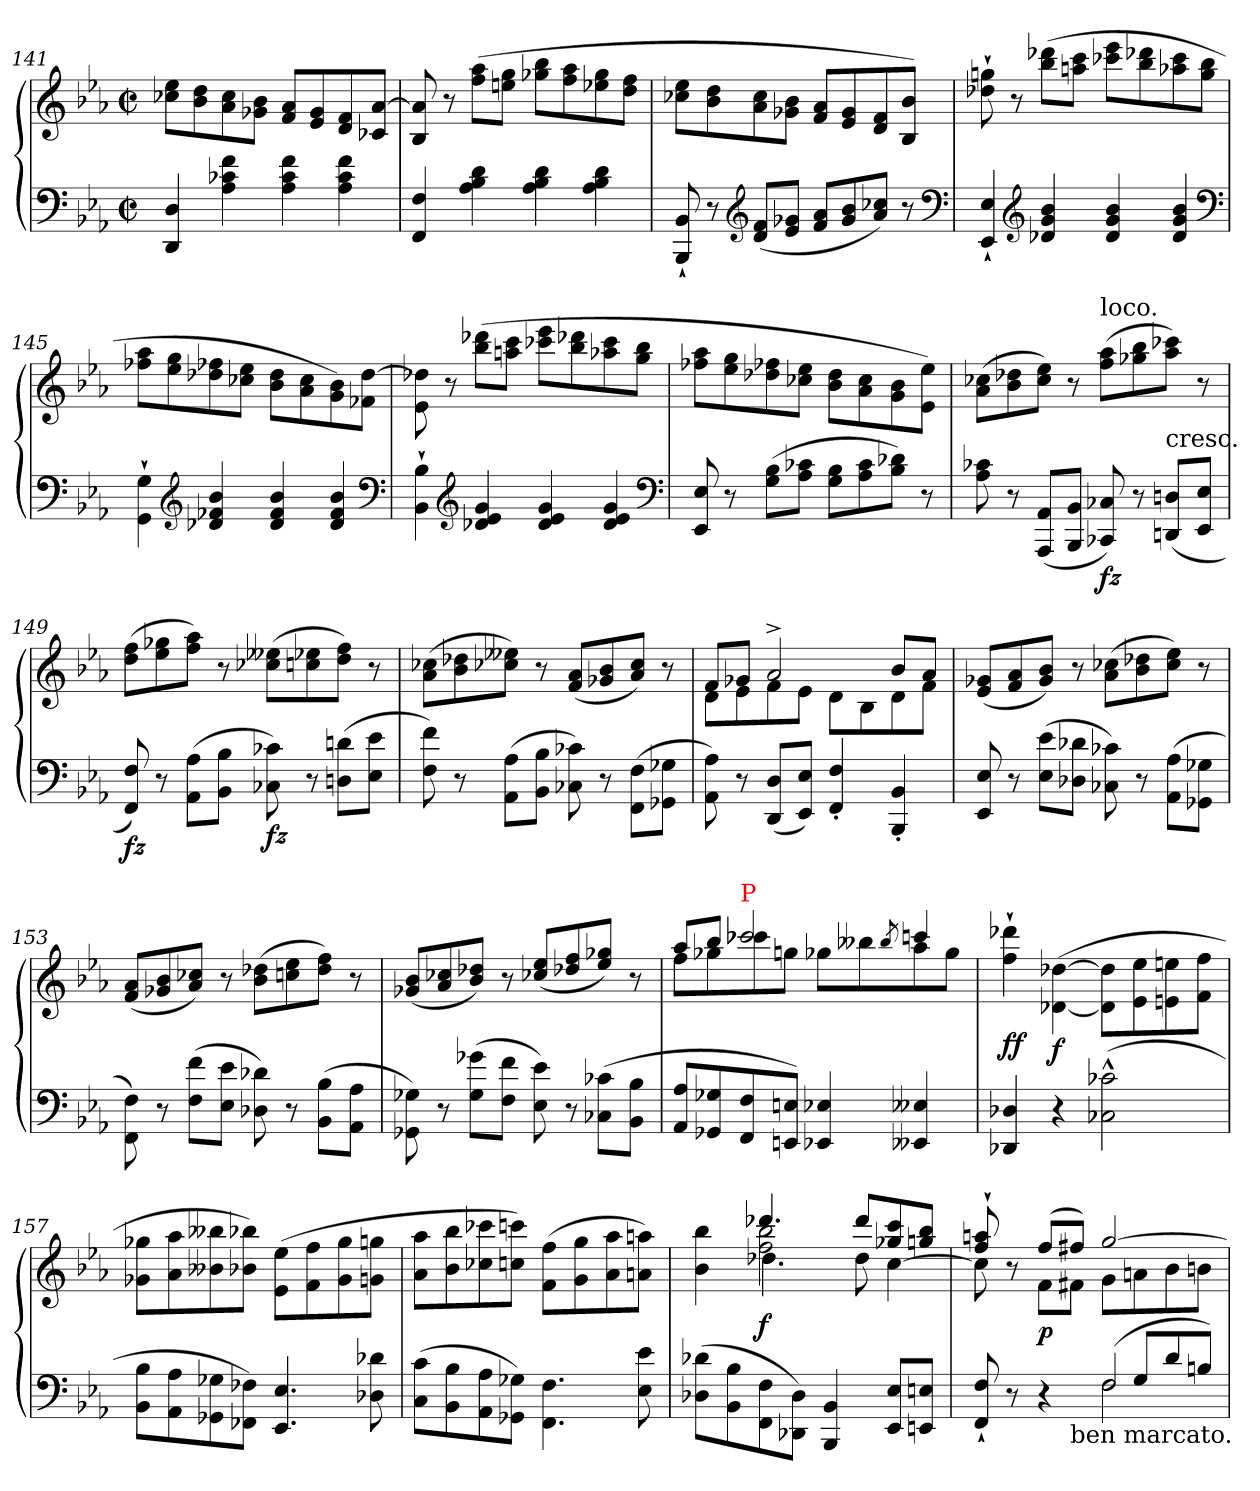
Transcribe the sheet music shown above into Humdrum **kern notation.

**kern	**kern	**dynam
*part1	*part1	*part1
*staff2	*staff1	*staff1/2
*clefF4	*clefG2	*
*k[b-e-a-]	*k[b-e-a-]	*
*c:	*c:	*
*M2/2	*M2/2	*
*met(c|)	*met(c|)	*
=141	=141	=141
4D 4DD	8ee- 8cc-XL	.
.	8dd 8b-	.
4f 4c-X 4A-	8cc- 8a-	.
.	8b- 8g-XJ	.
4f 4c- 4A-	8a- 8fL	.
.	8g- 8e-	.
4f 4c- 4A-	8f 8d	.
.	[8a- 8c-XJ	.
=142	=142	=142
4F 4FF	8a-] 8B-	.
.	8r	.
4d 4B- 4A-	(>8aa- 8ffL	.
.	8gg 8eenJ	.
4d 4B- 4A-	8bb- 8gg-XL	.
.	8aa- 8ff	.
4d 4B- 4A-	8gg- 8ee-X	.
.	8ff 8ddJ	.
=143	=143	=143
8BB-`< 8BBB-`<	8ee- 8cc-XL	.
8r	8dd 8b-	.
*clefG2	*	*
(8f 8dL	8cc- 8a-	.
8g-X 8e-J	8b- 8g-XJ	.
8a- 8fL	8a- 8fL	.
8b- 8g-	8g- 8e-	.
8cc-X 8a-J)	8f 8d	.
8r	8b- 8B-J)	.
*clefF4	*	*
=144	=144	=144
4E-`< 4EE-`<	8ggn`> 8dd-X`>	.
.	8r	.
*clefG2	*	*
4b- 4g 4d-X	(8ddd-X 8bb-L	.
.	8ccc 8aanJ	.
4b- 4g 4d-	8eee- 8ccc-XL	.
.	8ddd-X 8bb-	.
4b- 4g 4d-	8ccc- 8aa-X	.
.	8bb- 8ggJ	.
*clefF4	*	*
=145	=145	=145
4G`>\ 4GG`>\	8aa- 8ff-XL	.
.	8gg 8ee-	.
*clefG2	*	*
4b- 4f-X 4d-X	8ff-X 8dd-X	.
.	8ee- 8cc-XJ	.
4b- 4f- 4d-	8dd-\ 8b-\L	.
.	8cc-\ 8a-\	.
4b- 4f- 4d-	8b-\ 8g\)	.
.	[8dd-\ 8f-X\J	.
*clefF4	*	*
=146	=146	=146
4B-`> 4BB-`>	8dd-X]\ 8e-\	.
.	8r	.
*clefG2	*	*
4g 4e- 4d-X	(8ddd-X 8bb-L	.
.	8ccc 8aanJ	.
4g 4e- 4d-	8eee- 8ccc-XL	.
.	8ddd-X 8bb-	.
4g 4e- 4d-	8ccc- 8aa-X	.
.	8bb- 8ggJ	.
*clefF4	*	*
=147	=147	=147
8E- 8EE-	8aa- 8ff-XL	.
8r	8gg 8ee-	.
(8B- 8GL	8ff-X 8dd-X	.
8c-X 8A-J	8ee- 8cc-XJ	.
8B- 8GL	8dd-\ 8b-\L	.
8c- 8A-	8cc-\ 8a-\	.
8d-X 8B-J)	8b-\ 8g\	.
8r	8ee-\ 8e-\J)	.
=148	=148	=148
8c-X 8A-	(8cc-X 8a-L	.
8r	8dd-X 8b-	.
(8AA- 8AAA-L	8ee- 8cc-J)	fz fz
8BB- 8BBB-J	8r	.
!	!LO:TX:a:t=loco.	!
!	!	!LO:DY:n=2:b=2
8C-X 8CC-X)	(8aa- 8ffL	fz
8r	8bb- 8gg-X	.
!	!LO:TX:c:t=cresc.	!
(8Dn 8DDnL	8ccc-X 8aa-J)	fz fz
8E- 8EE-J	8r	.
=149	=149	=149
!	!	!LO:DY:b=2
8F 8FF)	(8ff 8ddL	fz
8r	8gg-X 8ee-	.
(8A- 8AA-L	8aa- 8ffJ)	fz fz
8B- 8BB-J	8r	.
!	!	!LO:DY:n=2:b=2
8c-X 8C-X)	(8ee--X 8cc-XL	fz
8r	8ee-X 8ccn	.
(8dn 8DnL	8ff 8ddJ)	.
8e- 8E-J	8r	.
=150	=150	=150
8f 8F)	(8cc-X 8a-L	.
8r	8dd-X 8b-	.
(8A- 8AA-L	8ee--X 8cc-XJ)	.
8B- 8BB-J	8r	.
8c-X 8C-X)	(8a- 8fL	.
8r	8b- 8g-X	.
(8F\ 8FF\L	8cc- 8a-J)	.
8G-X\ 8GG-X\J	8r	.
=151	=151	=151
*	*^	*
8A- 8AA-)	8fL	8dL	.
8r	8g-XJ	8e-	.
(8D 8DDL	2a-^>	8f	.
8E- 8EE-J)	.	8e-J	.
4F'< 4FF'<	.	8dL	.
.	.	8B-	.
4BB-'< 4BBB-'<	8b-L	8d	.
.	8a-J	8fJ	.
=152	=152	=152	=152
!	!LO:TX:c:t=cresc.	!	!
*	*v	*v	*
8E- 8EE-	(8g-X 8e-L	.
8r	8a- 8f	.
(8e- 8E-L	8b- 8g-J)	.
8d-X 8D-XJ	8r	.
8c-X 8C-X)	(8cc-X 8a-L	.
8r	8dd-X 8b-	.
(8A- 8AA-L	8ee- 8cc-J)	.
8G-X 8GG-XJ	8r	.
=153	=153	=153
8F\ 8FF\)	(8a- 8fL	.
8r	8b- 8g-X	.
(8f 8FL	8cc-X 8a-J)	.
8e- 8E-J	8r	.
8d-X 8D-X)	(8dd-X 8b-L	.
8r	8ee- 8ccn	.
(8B- 8BB-L	8ff 8dd-J)	.
8A- 8AA-J	8r	.
=154	=154	=154
8G-X\ 8GG-X\)	(>8b-/ 8g-X/L	.
8r	8cc-X/ 8a-/	.
(8g-X 8G-L	8dd-X/ 8b-/J)	.
8f\ 8F\J	8r	.
8e-\ 8E-\)	(>8ee-/ 8cc-X/L	.
8r	8ff/ 8dd-X/	.
(>8c-X 8C-XL	8gg-X/ 8ee-/J)	.
8B- 8BB-J	8r	.
=155	=155	=155
*	*^	*
8A- 8AA-L	8aa-L	8ffL	.
8G-X 8GG-X	8bb-J	8gg-X	.
!	!LO:TX:a:color=red:t=P	!	!
8F 8FF	2ccc-X	8ccc-X	.
8En 8EEnJ)	.	8ggnJ	.
4E-X 4EE-X	.	8gg-XL	.
.	.	8bb--X	.
.	.	8qbb--/	.
4E--X 4EE--X	4cccn	8aa-	.
.	.	8gg-J	.
*	*v	*v	*
=156	=156	=156
4D-X 4DD-X	4ddd-X`> 4ff`>	ff
4r	([4dd-X\ [4d-X\	f
(2c-X^^< 2C-X^^<	8dd-]\ 8d-]\L	.
.	8ee- 8e-	.
.	8een 8en	.
.	8ff 8fJ	.
=157	=157	=157
8B- 8BB-L	8gg-X 8g-XL	.
8A- 8AA-	8aa- 8a-	.
8G-X 8GG-X	8bb--X 8b--X	.
8F-X 8FF-XJ)	8bb-X 8b-XJ)	.
4.E- 4.EE-	(8ee- 8e-L	.
.	8ff 8f	.
.	8gg- 8g-	.
8d-X 8D-X	8ggn 8gnJ	.
=158	=158	=158
(8c 8CL	8aa- 8a-L	.
8B- 8BB-	8bb- 8b-	.
8A- 8AA-	8ccc-X 8cc-X	.
8G-X 8GG-XJ)	8cccn 8ccnJ)	.
4.F\ 4.FF\	(8ff 8fL	.
.	8gg 8g	.
.	8aa- 8a-	.
8e- 8E-	8aan 8anJ)	.
=159	=159	=159
*	*^	*
*	*	*^	*
(8d-X 8D-XL	4bb- 4b-	4ryy	4ryy	.
8B- 8BB-	.	.	.	.
8F 8FF	4.ddd-X	2bb-\ 2ff\	4.dd-X\	f
8D- 8DD-XJ)	.	.	.	.
4BB- 4BBB-	.	.	.	.
.	8ddd-L	.	8dd-\	.
8E- 8EE-L	8ccc 8gg-X	4ryy	[4cc\	.
8En 8EEnJ	8bb- 8ggnJ	.	.	.
*	*	*v	*v	*
=160	=160	=160	=160
*^	*	*	*
*	*^	*	*	*
8F`< 8FF`<	2ryy	4.ryy	8aan`> 8ff`>	8cc]	.
8r	.	.	8ryy	8r	.
4r	.	.	(8ffL	8fL	p
!	!	!LO:TX:b:t=ben marcato.	!	!	!
.	.	2ryy	8ff#XJ)	8f#XJ	.
!LO:N:vis=2	!	!	!	!	!
(8F	2F	.	[2gg	8gL	.
8GL	.	.	.	8an	.
8d	.	.	.	8b-	.
8BnJ)	.	8ryy	.	8bnJ	.
*v	*v	*v	*	*	*
*	*v	*v	*
=	=	=
*-	*-	*-
